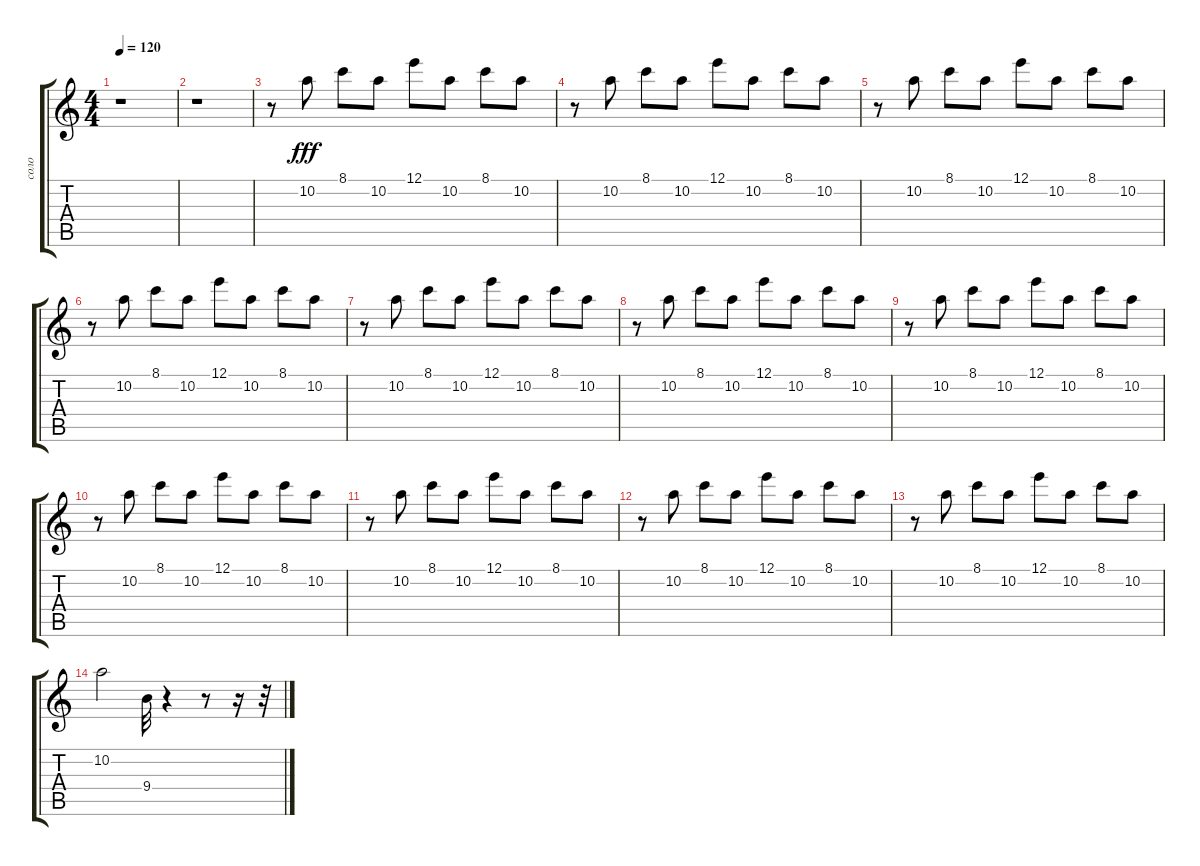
\track ("соло" "соло") {instrument distortionguitar}
\staff {score tabs}
\tuning (E4 B3 G3 D3 A2 E2) {hide}
\ts (4 4)
\tempo 120
\clef g2
\ks c
r.1{dy fff} |
r.1 |
r.8 10.2.8 8.1.8 10.2.8 12.1.8 10.2.8 8.1.8 10.2.8 |
r.8 10.2.8 8.1.8 10.2.8 12.1.8 10.2.8 8.1.8 10.2.8 |
r.8 10.2.8 8.1.8 10.2.8 12.1.8 10.2.8 8.1.8 10.2.8 |
r.8 10.2.8 8.1.8 10.2.8 12.1.8 10.2.8 8.1.8 10.2.8 |
r.8 10.2.8 8.1.8 10.2.8 12.1.8 10.2.8 8.1.8 10.2.8 |
r.8 10.2.8 8.1.8 10.2.8 12.1.8 10.2.8 8.1.8 10.2.8 |
r.8 10.2.8 8.1.8 10.2.8 12.1.8 10.2.8 8.1.8 10.2.8 |
r.8 10.2.8 8.1.8 10.2.8 12.1.8 10.2.8 8.1.8 10.2.8 |
r.8 10.2.8 8.1.8 10.2.8 12.1.8 10.2.8 8.1.8 10.2.8 |
r.8 10.2.8 8.1.8 10.2.8 12.1.8 10.2.8 8.1.8 10.2.8 |
r.8 10.2.8 8.1.8 10.2.8 12.1.8 10.2.8 8.1.8 10.2.8 |
10.2.2 9.4.32 r.4 r.8 r.16 r.32
